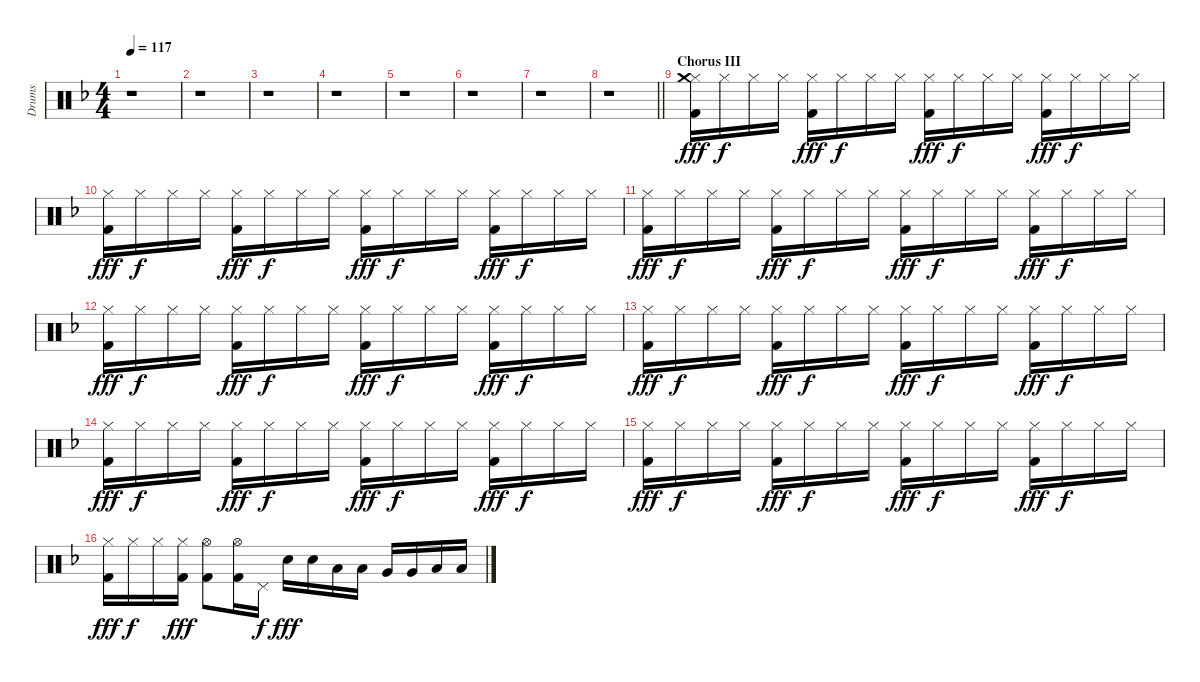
\track ("Drums" "Drums") {instrument percussion}
\staff {score}
\articulation defaults
\ts (4 4)
\tempo 117
\clef neutral
\ks f
r.1{dy fff} |
r.1 |
r.1 |
r.1 |
r.1 |
r.1 |
r.1 |
\barLineRight lightlight
r.1 |
\section ("" "Chorus III")
("Hi-Hat (closed)" "Crash medium (hit)" "Kick (hit) 2").16 "Hi-Hat (closed)".16{dy f} "Hi-Hat (closed)".16 "Hi-Hat (closed)".16 ("Hi-Hat (closed)" "Kick (hit) 2").16{dy fff} "Hi-Hat (closed)".16{dy f} "Hi-Hat (closed)".16 "Hi-Hat (closed)".16 ("Hi-Hat (closed)" "Kick (hit) 2").16{dy fff} "Hi-Hat (closed)".16{dy f} "Hi-Hat (closed)".16 "Hi-Hat (closed)".16 ("Hi-Hat (closed)" "Kick (hit) 2").16{dy fff} "Hi-Hat (closed)".16{dy f} "Hi-Hat (closed)".16 "Hi-Hat (closed)".16 |
("Hi-Hat (closed)" "Kick (hit) 2").16{dy fff} "Hi-Hat (closed)".16{dy f} "Hi-Hat (closed)".16 "Hi-Hat (closed)".16 ("Hi-Hat (closed)" "Kick (hit) 2").16{dy fff} "Hi-Hat (closed)".16{dy f} "Hi-Hat (closed)".16 "Hi-Hat (closed)".16 ("Hi-Hat (closed)" "Kick (hit) 2").16{dy fff} "Hi-Hat (closed)".16{dy f} "Hi-Hat (closed)".16 "Hi-Hat (closed)".16 ("Hi-Hat (closed)" "Kick (hit) 2").16{dy fff} "Hi-Hat (closed)".16{dy f} "Hi-Hat (closed)".16 "Hi-Hat (closed)".16 |
("Hi-Hat (closed)" "Kick (hit) 2").16{dy fff} "Hi-Hat (closed)".16{dy f} "Hi-Hat (closed)".16 "Hi-Hat (closed)".16 ("Hi-Hat (closed)" "Kick (hit) 2").16{dy fff} "Hi-Hat (closed)".16{dy f} "Hi-Hat (closed)".16 "Hi-Hat (closed)".16 ("Hi-Hat (closed)" "Kick (hit) 2").16{dy fff} "Hi-Hat (closed)".16{dy f} "Hi-Hat (closed)".16 "Hi-Hat (closed)".16 ("Hi-Hat (closed)" "Kick (hit) 2").16{dy fff} "Hi-Hat (closed)".16{dy f} "Hi-Hat (closed)".16 "Hi-Hat (closed)".16 |
("Hi-Hat (closed)" "Kick (hit) 2").16{dy fff} "Hi-Hat (closed)".16{dy f} "Hi-Hat (closed)".16 "Hi-Hat (closed)".16 ("Hi-Hat (closed)" "Kick (hit) 2").16{dy fff} "Hi-Hat (closed)".16{dy f} "Hi-Hat (closed)".16 "Hi-Hat (closed)".16 ("Hi-Hat (closed)" "Kick (hit) 2").16{dy fff} "Hi-Hat (closed)".16{dy f} "Hi-Hat (closed)".16 "Hi-Hat (closed)".16 ("Hi-Hat (closed)" "Kick (hit) 2").16{dy fff} "Hi-Hat (closed)".16{dy f} "Hi-Hat (closed)".16 "Hi-Hat (closed)".16 |
("Hi-Hat (closed)" "Kick (hit) 2").16{dy fff} "Hi-Hat (closed)".16{dy f} "Hi-Hat (closed)".16 "Hi-Hat (closed)".16 ("Hi-Hat (closed)" "Kick (hit) 2").16{dy fff} "Hi-Hat (closed)".16{dy f} "Hi-Hat (closed)".16 "Hi-Hat (closed)".16 ("Hi-Hat (closed)" "Kick (hit) 2").16{dy fff} "Hi-Hat (closed)".16{dy f} "Hi-Hat (closed)".16 "Hi-Hat (closed)".16 ("Hi-Hat (closed)" "Kick (hit) 2").16{dy fff} "Hi-Hat (closed)".16{dy f} "Hi-Hat (closed)".16 "Hi-Hat (closed)".16 |
("Hi-Hat (closed)" "Kick (hit) 2").16{dy fff} "Hi-Hat (closed)".16{dy f} "Hi-Hat (closed)".16 "Hi-Hat (closed)".16 ("Hi-Hat (closed)" "Kick (hit) 2").16{dy fff} "Hi-Hat (closed)".16{dy f} "Hi-Hat (closed)".16 "Hi-Hat (closed)".16 ("Hi-Hat (closed)" "Kick (hit) 2").16{dy fff} "Hi-Hat (closed)".16{dy f} "Hi-Hat (closed)".16 "Hi-Hat (closed)".16 ("Hi-Hat (closed)" "Kick (hit) 2").16{dy fff} "Hi-Hat (closed)".16{dy f} "Hi-Hat (closed)".16 "Hi-Hat (closed)".16 |
("Hi-Hat (closed)" "Kick (hit) 2").16{dy fff} "Hi-Hat (closed)".16{dy f} "Hi-Hat (closed)".16 "Hi-Hat (closed)".16 ("Hi-Hat (closed)" "Kick (hit) 2").16{dy fff} "Hi-Hat (closed)".16{dy f} "Hi-Hat (closed)".16 "Hi-Hat (closed)".16 ("Hi-Hat (closed)" "Kick (hit) 2").16{dy fff} "Hi-Hat (closed)".16{dy f} "Hi-Hat (closed)".16 "Hi-Hat (closed)".16 ("Hi-Hat (closed)" "Kick (hit) 2").16{dy fff} "Hi-Hat (closed)".16{dy f} "Hi-Hat (closed)".16 "Hi-Hat (closed)".16 |
("Hi-Hat (closed)" "Kick (hit) 2").16{dy fff} "Hi-Hat (closed)".16{dy f} "Hi-Hat (closed)".16 ("Hi-Hat (closed)" "Kick (hit) 2").16{dy fff} ("Hi-Hat (open)" "Kick (hit) 2").8 ("Hi-Hat (open)" "Kick (hit) 2").16 "Pedal Hi-Hat (hit)".16{dy f} "Snare (hit) 2".16{dy fff} "Snare (hit) 2".16 "Low Tom (hit)".16 "Low Tom (hit)".16 "Very Low Tom (hit)".16 "Very Low Tom (hit)".16 "Low Floor Tom (hit)".16 "Low Floor Tom (hit)".16
